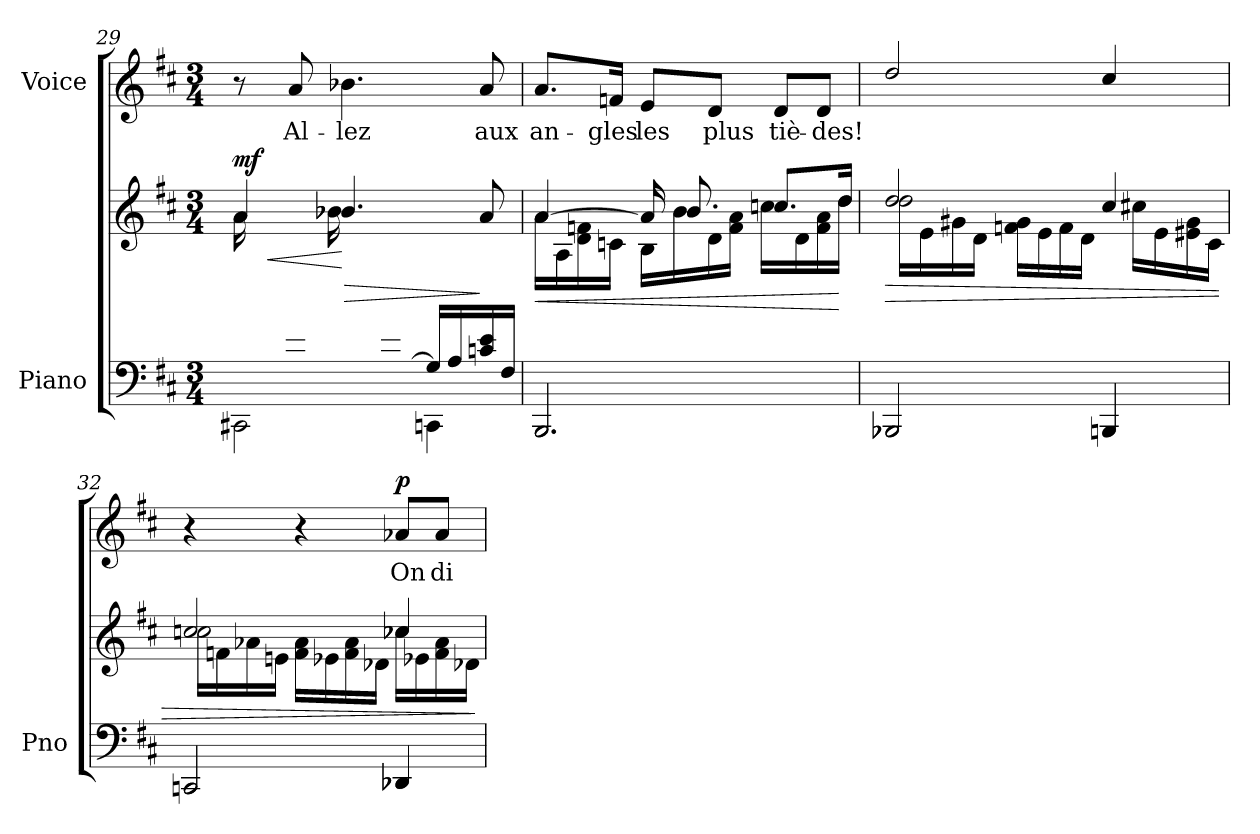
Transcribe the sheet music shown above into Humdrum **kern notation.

**kern	**kern	**dynam	**kern	**text	**dynam
*part2	*part2	*part2	*part1	*part1	*part1
*staff3	*staff2	*staff2/3	*staff1	*staff1	*staff1
*I"Piano	*	*	*I"Voice	*	*
*I'Pno	*	*	*	*	*
*clefF4	*clefG2	*	*clefG2	*	*
*k[f#c#]	*k[f#c#]	*	*k[f#c#]	*	*
*M3/4	*M3/4	*	*M3/4	*	*
=29	=29	=29	=29	=29	=29
*^	*	*	*	*	*
!	!	!	!LO:HP:b	!	!	!
*	*	*^	*	*	*	*
!	!	!	!	!LO:DY:n=1:a	!	!	!
16ryy	2CC#X\	4a/	16a\LL	< mf	8r	.	.
16A/	.	.	8.ryy	.	.	.	.
16c#X/ 16e/	.	.	.	.	8a/	Al-	.
16Gn/JJ	.	.	.	.	.	.	.
!	!	!	!	!LO:HP:n=1:b	!	!	!
16ryy	.	4.b-X/	16b-\LL	[ >	4.b-X\	-lez	.
16A/	.	.	4..ryy	.	.	.	.
16c#/ 16e/	.	.	.	.	.	.	.
[<16G/JJ	.	.	.	.	.	.	.
16G/LL]	4CCn\	.	.	.	.	.	.
16A/	.	.	.	.	.	.	.
16cn/ 16e/	.	8a/	.	]	8a/	aux	.
16F#/JJ	.	.	.	.	.	.	.
=30	=30	=30	=30	=30	=30	=30	=30
!	!	!	!	!LO:HP:b	!	!	!
2.BBB/	2.BBB/	[>4a/	16a\LL	<	8.a/L	an-	.
.	.	.	16A\	.	.	.	.
.	.	.	16d\ 16fn\	.	.	.	.
.	.	.	16cn\JJ	.	16fn/Jk	-gles	.
.	.	16a/]	16B\LL	.	8e/L	les	.
.	.	8.b/	16b\	.	.	.	.
.	.	.	16d\	.	8d/J	plus	.
.	.	.	16f\ 16a\JJ	.	.	.	.
.	.	8.ccn/L	16cc\LL	.	8d/L	tiè-	.
.	.	.	16d\	.	.	.	.
.	.	.	16f\ 16a\	.	8d/J	-des!	.
.	.	16dd/Jk	16dd\JJ	[	.	.	.
=31	=31	=31	=31	=31	=31	=31	=31
!	!	!	!LO:N:head=open	!LO:HP:b	!	!	!
2BBB-X/	2BBB-/	2dd/	16dd\LL	>	2dd/	.	.
.	.	.	16e\	.	.	.	.
.	.	.	16g#X\	.	.	.	.
.	.	.	16d\JJ	.	.	.	.
.	.	.	16fn\ 16g#\LL	.	.	.	.
.	.	.	16e\	.	.	.	.
.	.	.	16f\	.	.	.	.
.	.	.	16d\JJ	.	.	.	.
4BBBn/	4BBB/	4cc#/	16cc#X\LL	.	4cc#/	.	.
.	.	.	16e\	.	.	.	.
.	.	.	16e#X\ 16g#\	.	.	.	.
.	.	.	16c#\JJ	.	.	.	.
=32	=32	=32	=32	=32	=32	=32	=32
!	!	!	!LO:N:head=open	!	!	!	!
2CCn/	2CC/	2ccn/	16cc\LL	.	4r	.	.
.	.	.	16fn\	.	.	.	.
.	.	.	16a-X\	.	.	.	.
.	.	.	16en\JJ	.	.	.	.
.	.	.	16f\ 16a-\LL	.	4r	.	.
.	.	.	16e-X\	.	.	.	.
.	.	.	16f\ 16a-\	.	.	.	.
.	.	.	16d-X\JJ	.	.	.	.
!	!	!	!	!	!	!	!LO:DY:a
4DD-X/	4DD-/	4cc-X/	16cc-\LL	.	8a-X/L	On	p
.	.	.	16e-X\	.	.	.	.
.	.	.	16f\ 16a-\	.	8a-/J	di-	.
.	.	.	16d-X\JJ	.	.	.	.
*v	*v	*	*	*	*	*	*
*	*v	*v	*	*	*	*
.	.	]	.	.	.
=	=	=	=	=	=
*-	*-	*-	*-	*-	*-
